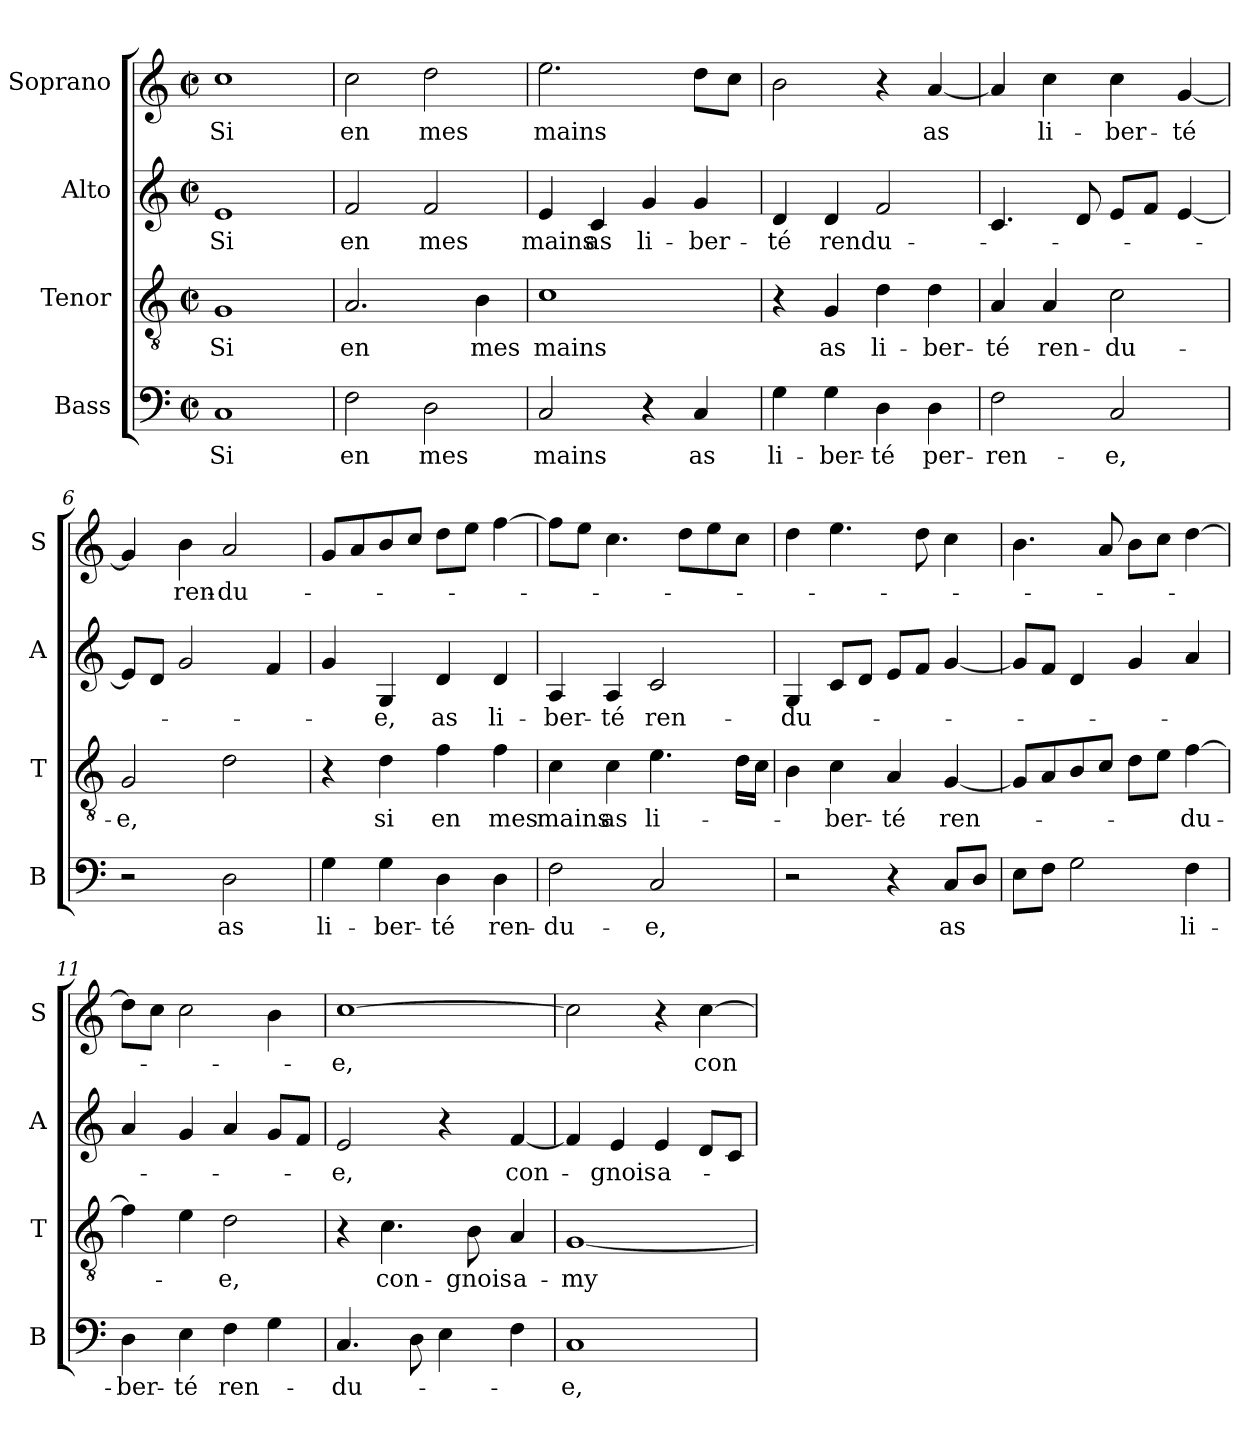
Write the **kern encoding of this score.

**kern	**text	**kern	**text	**kern	**text	**kern	**text
*part4	*part4	*part3	*part3	*part2	*part2	*part1	*part1
*staff4	*staff4	*staff3	*staff3	*staff2	*staff2	*staff1	*staff1
*I"Bass	*	*I"Tenor	*	*I"Alto	*	*I"Soprano	*
*I'B	*	*I'T	*	*I'A	*	*I'S	*
*clefF4	*	*clefGv2	*	*clefG2	*	*clefG2	*
*k[]	*	*k[]	*	*k[]	*	*k[]	*
*C:	*	*C:	*	*C:	*	*C:	*
*M2/2	*	*M2/2	*	*M2/2	*	*M2/2	*
*met(c|)	*	*met(c|)	*	*met(c|)	*	*met(c|)	*
=1	=1	=1	=1	=1	=1	=1	=1
!	!LO:LY:b	!	!LO:LY:b	!	!LO:LY:b	!	!LO:LY:b
1C	Si	1G	Si	1e	Si	1cc	Si
=2	=2	=2	=2	=2	=2	=2	=2
!	!LO:LY:b	!	!LO:LY:b	!	!LO:LY:b	!	!LO:LY:b
2F\	en	2.A/	en	2f/	en	2cc\	en
!	!LO:LY:b	!	!	!	!LO:LY:b	!	!LO:LY:b
2D\	mes	.	.	2f/	mes	2dd\	mes
!	!	!	!LO:LY:b	!	!	!	!
.	.	4B\	mes	.	.	.	.
=3	=3	=3	=3	=3	=3	=3	=3
!	!LO:LY:b	!	!LO:LY:b	!	!LO:LY:b	!	!LO:LY:b
2C/	mains	1c	mains	4e/	mains	2.ee\	mains
!	!	!	!	!	!LO:LY:b	!	!
.	.	.	.	4c/	as	.	.
!	!	!	!	!	!LO:LY:b	!	!
4r	.	.	.	4g/	li-	.	.
!	!LO:LY:b	!	!	!	!LO:LY:b	!	!
4C/	as	.	.	4g/	-ber-	8dd\L	.
.	.	.	.	.	.	8cc\J	.
=4	=4	=4	=4	=4	=4	=4	=4
!	!LO:LY:b	!	!	!	!LO:LY:b	!	!
4G\	li-	4r	.	4d/	-té	2b\	.
!	!LO:LY:b	!	!LO:LY:b	!	!LO:LY:b	!	!
4G\	-ber-	4G/	as	4d/	rendu-	.	.
!	!LO:LY:b	!	!LO:LY:b	!	!	!	!
4D\	-té	4d\	li-	2f/	.	4r	.
!	!LO:LY:b	!	!LO:LY:b	!	!	!	!LO:LY:b
4D\	per-	4d\	-ber-	.	.	[4a/	as
=5	=5	=5	=5	=5	=5	=5	=5
!	!LO:LY:b	!	!LO:LY:b	!	!	!	!
2F\	-ren-	4A/	-té	4.c/	.	4a/]	.
!	!	!	!LO:LY:b	!	!	!	!LO:LY:b
.	.	4A/	ren-	.	.	4cc\	li-
.	.	.	.	8d/	.	.	.
!	!LO:LY:b	!	!LO:LY:b	!	!	!	!LO:LY:b
2C/	-e,	2c\	-du-	8e/L	.	4cc\	-ber-
.	.	.	.	8f/J	.	.	.
!	!	!	!	!	!	!	!LO:LY:b
.	.	.	.	[4e/	.	[4g/	-té
!!LO:LB:g=z
=6	=6	=6	=6	=6	=6	=6	=6
!	!	!	!LO:LY:b	!	!	!	!
2r	.	2G/	-e,	8e/L]	.	4g/]	.
.	.	.	.	8d/J	.	.	.
!	!	!	!	!	!	!	!LO:LY:b
.	.	.	.	2g/	.	4b\	ren-
!	!LO:LY:b	!	!	!	!	!	!LO:LY:b
2D\	as	2d\	.	.	.	2a/	-du-
.	.	.	.	4f/	.	.	.
=7	=7	=7	=7	=7	=7	=7	=7
!	!LO:LY:b	!	!	!	!	!	!
4G\	li-	4r	.	4g/	.	8g/L	.
.	.	.	.	.	.	8a/	.
!	!LO:LY:b	!	!LO:LY:b	!	!LO:LY:b	!	!
4G\	-ber-	4d\	si	4G/	-e,	8b/	.
.	.	.	.	.	.	8cc/J	.
!	!LO:LY:b	!	!LO:LY:b	!	!LO:LY:b	!	!
4D\	-té	4f\	en	4d/	as	8dd\L	.
.	.	.	.	.	.	8ee\J	.
!	!LO:LY:b	!	!LO:LY:b	!	!LO:LY:b	!	!
4D\	ren-	4f\	mes	4d/	li-	[4ff\	.
=8	=8	=8	=8	=8	=8	=8	=8
!	!LO:LY:b	!	!LO:LY:b	!	!LO:LY:b	!	!
2F\	-du-	4c\	mains	4A/	-ber-	8ff\L]	.
.	.	.	.	.	.	8ee\J	.
!	!	!	!LO:LY:b	!	!LO:LY:b	!	!
.	.	4c\	as	4A/	-té	4.cc\	.
!	!LO:LY:b	!	!LO:LY:b	!	!LO:LY:b	!	!
2C/	-e,	4.e\	li-	2c/	ren-	.	.
.	.	.	.	.	.	8dd\L	.
.	.	.	.	.	.	8ee\	.
.	.	16d\LL	.	.	.	8cc\J	.
.	.	16c\JJ	.	.	.	.	.
=9	=9	=9	=9	=9	=9	=9	=9
!	!	!	!	!	!LO:LY:b	!	!
2r	.	4B\	.	4G/	-du-	4dd\	.
!	!	!	!LO:LY:b	!	!	!	!
.	.	4c\	-ber-	8c/L	.	4.ee\	.
.	.	.	.	8d/J	.	.	.
!	!	!	!LO:LY:b	!	!	!	!
4r	.	4A/	-té	8e/L	.	.	.
.	.	.	.	8f/J	.	8dd\	.
!	!LO:LY:b	!	!LO:LY:b	!	!	!	!
8C/L	as	[4G/	ren-	[4g/	.	4cc\	.
8D/J	.	.	.	.	.	.	.
=10	=10	=10	=10	=10	=10	=10	=10
8E\L	.	8G/L]	.	8g/L]	.	4.b\	.
8F\J	.	8A/	.	8f/J	.	.	.
2G\	.	8B/	.	4d/	.	.	.
.	.	8c/J	.	.	.	8a/	.
.	.	8d\L	.	4g/	.	8b\L	.
.	.	8e\J	.	.	.	8cc\J	.
!	!LO:LY:b	!	!LO:LY:b	!	!	!	!
4F\	li-	[4f\	-du-	4a/	.	[4dd\	.
!!LO:LB:g=z
=11	=11	=11	=11	=11	=11	=11	=11
!	!LO:LY:b	!	!	!	!	!	!
4D\	-ber-	4f\]	.	4a/	.	8dd\L]	.
.	.	.	.	.	.	8cc\J	.
!	!LO:LY:b	!	!	!	!	!	!
4E\	-té	4e\	.	4g/	.	2cc\	.
!	!LO:LY:b	!	!LO:LY:b	!	!	!	!
4F\	ren-	2d\	-e,	4a/	.	.	.
4G\	.	.	.	8g/L	.	4b\	.
.	.	.	.	8f/J	.	.	.
=12	=12	=12	=12	=12	=12	=12	=12
!	!LO:LY:b	!	!	!	!LO:LY:b	!	!LO:LY:b
4.C/	-du-	4r	.	2e/	-e,	[1cc	-e,
!	!	!	!LO:LY:b	!	!	!	!
.	.	4.c\	con-	.	.	.	.
8D\	.	.	.	.	.	.	.
4E\	.	.	.	4r	.	.	.
!	!	!	!LO:LY:b	!	!	!	!
.	.	8B\	-gnois	.	.	.	.
!	!	!	!LO:LY:b	!	!LO:LY:b	!	!
4F\	.	4A/	a-	[4f/	con-	.	.
=13	=13	=13	=13	=13	=13	=13	=13
!	!LO:LY:b	!	!LO:LY:b	!	!	!	!
1C	-e,	[1G	-my	4f/]	.	2cc\]	.
!	!	!	!	!	!LO:LY:b	!	!
.	.	.	.	4e/	-gnois	.	.
!	!	!	!	!	!LO:LY:b	!	!
.	.	.	.	4e/	a-	4r	.
!	!	!	!	!	!	!	!LO:LY:b
.	.	.	.	8d/L	.	[4cc\	con-
.	.	.	.	8c/J	.	.	.
=	=	=	=	=	=	=	=
*-	*-	*-	*-	*-	*-	*-	*-
